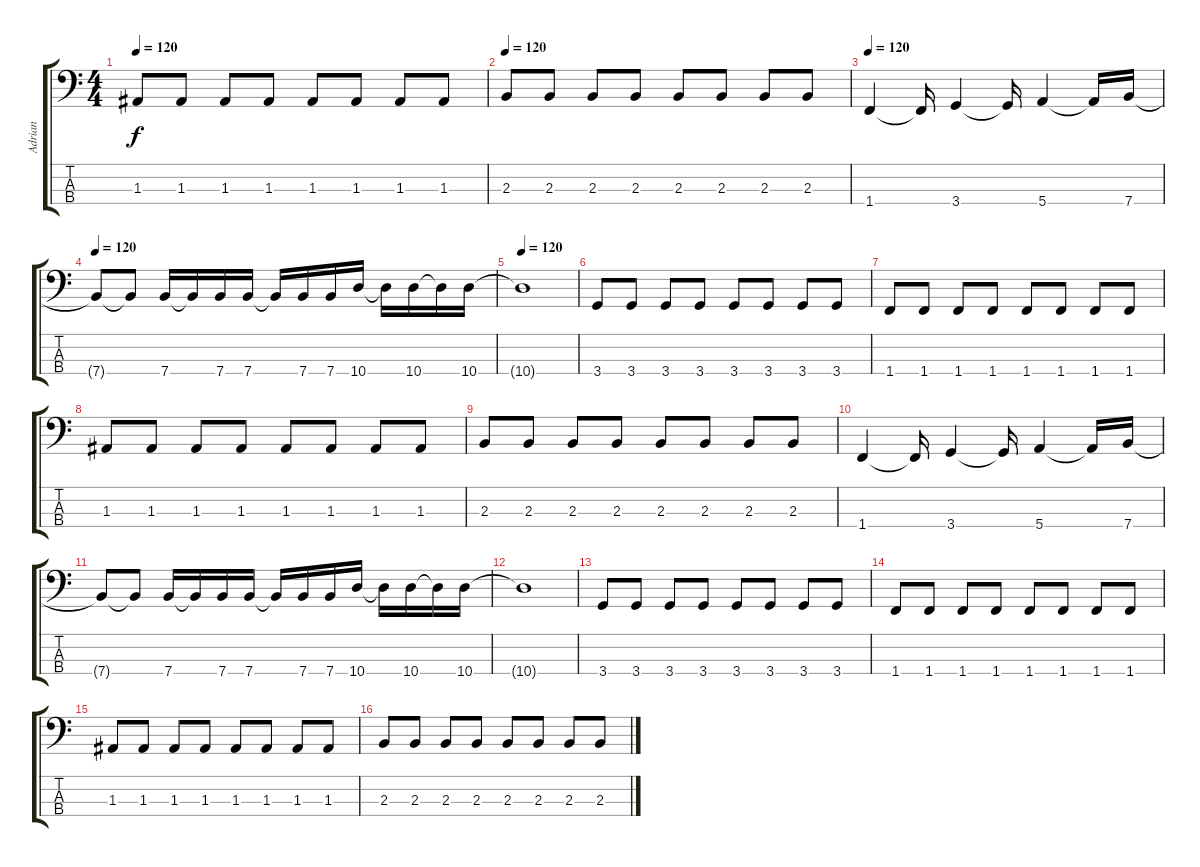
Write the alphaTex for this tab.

\track ("Adrian" "Adrian") {instrument electricbassfinger}
\staff {score tabs}
\tuning (G2 D2 A1 E1) {hide}
\ts (4 4)
\tempo 120
\clef f4
\ks c
1.3.8{dy f} 1.3.8 1.3.8 1.3.8 1.3.8 1.3.8 1.3.8 1.3.8 |
\tempo 120
2.3.8 2.3.8 2.3.8 2.3.8 2.3.8 2.3.8 2.3.8 2.3.8 |
\tempo 120
1.4.4 1.4{t}.16 3.4.4 3.4{t}.16 5.4.4 5.4{t}.16 7.4.16 |
\tempo 120
7.4{t}.8 7.4{t}.8 7.4.16 7.4{t}.16 7.4.16 7.4.16 7.4{t}.16 7.4.16 7.4.16 10.4.16 10.4{t}.16 10.4.16 10.4{t}.16 10.4.16 |
\tempo 120
10.4{t}.1 |
3.4.8 3.4.8 3.4.8 3.4.8 3.4.8 3.4.8 3.4.8 3.4.8 |
1.4.8 1.4.8 1.4.8 1.4.8 1.4.8 1.4.8 1.4.8 1.4.8 |
1.3.8 1.3.8 1.3.8 1.3.8 1.3.8 1.3.8 1.3.8 1.3.8 |
2.3.8 2.3.8 2.3.8 2.3.8 2.3.8 2.3.8 2.3.8 2.3.8 |
1.4.4 1.4{t}.16 3.4.4 3.4{t}.16 5.4.4 5.4{t}.16 7.4.16 |
7.4{t}.8 7.4{t}.8 7.4.16 7.4{t}.16 7.4.16 7.4.16 7.4{t}.16 7.4.16 7.4.16 10.4.16 10.4{t}.16 10.4.16 10.4{t}.16 10.4.16 |
10.4{t}.1 |
3.4.8 3.4.8 3.4.8 3.4.8 3.4.8 3.4.8 3.4.8 3.4.8 |
1.4.8 1.4.8 1.4.8 1.4.8 1.4.8 1.4.8 1.4.8 1.4.8 |
1.3.8 1.3.8 1.3.8 1.3.8 1.3.8 1.3.8 1.3.8 1.3.8 |
2.3.8 2.3.8 2.3.8 2.3.8 2.3.8 2.3.8 2.3.8 2.3.8
